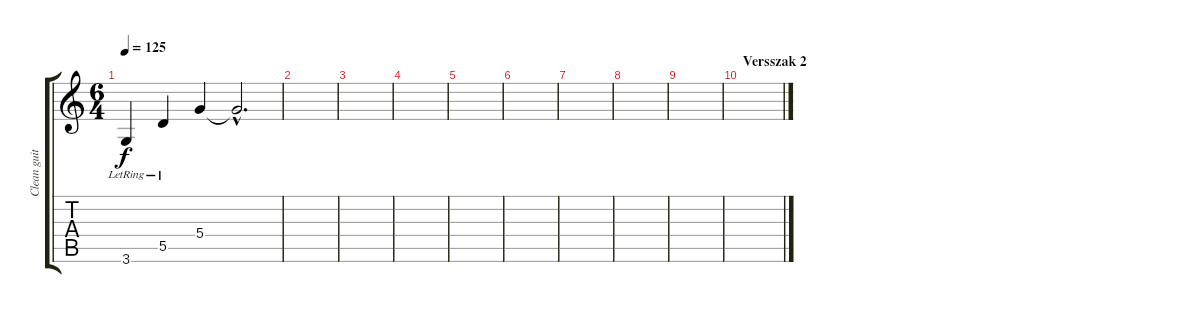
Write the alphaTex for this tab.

\track ("Clean guitar 1" "Clean guit") {instrument electricguitarjazz}
\staff {score tabs}
\tuning (E4 B3 G3 D3 A2 E2) {hide}
\ts (6 4)
\tempo 125
\clef g2
\ks c
3.6{lr}.4{dy f} 5.5{lr}.4 5.4.4 5.4{hac t}.2{d} |
|
|
|
|
|
|
|
|
\section ("" "Versszak 2")
